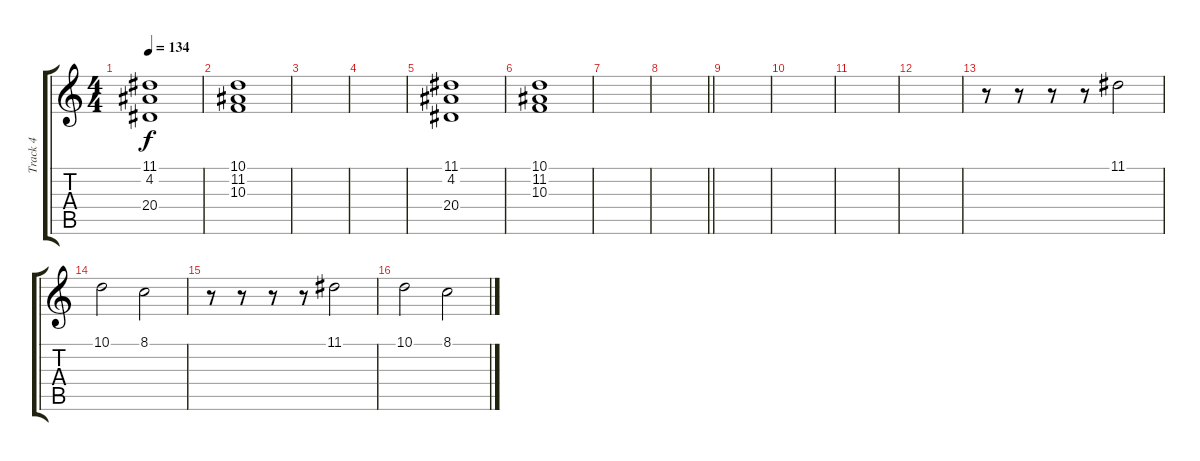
\track ("Track 4" "Track 4") {instrument tremolostrings}
\staff {score tabs}
\tuning (E4 B3 G3 D3 A2 E2) {hide}
\ts (4 4)
\tempo 134
\clef g2
\ks c
(11.1 4.2 20.4).1{dy f} |
(10.1 11.2 10.3).1 |
|
|
(11.1 4.2 20.4).1 |
(10.1 11.2 10.3).1 |
|
\barLineRight lightlight
|
|
|
|
|
r.8 r.8 r.8 r.8 11.1.2 |
10.1.2 8.1.2 |
r.8 r.8 r.8 r.8 11.1.2 |
10.1.2 8.1.2
